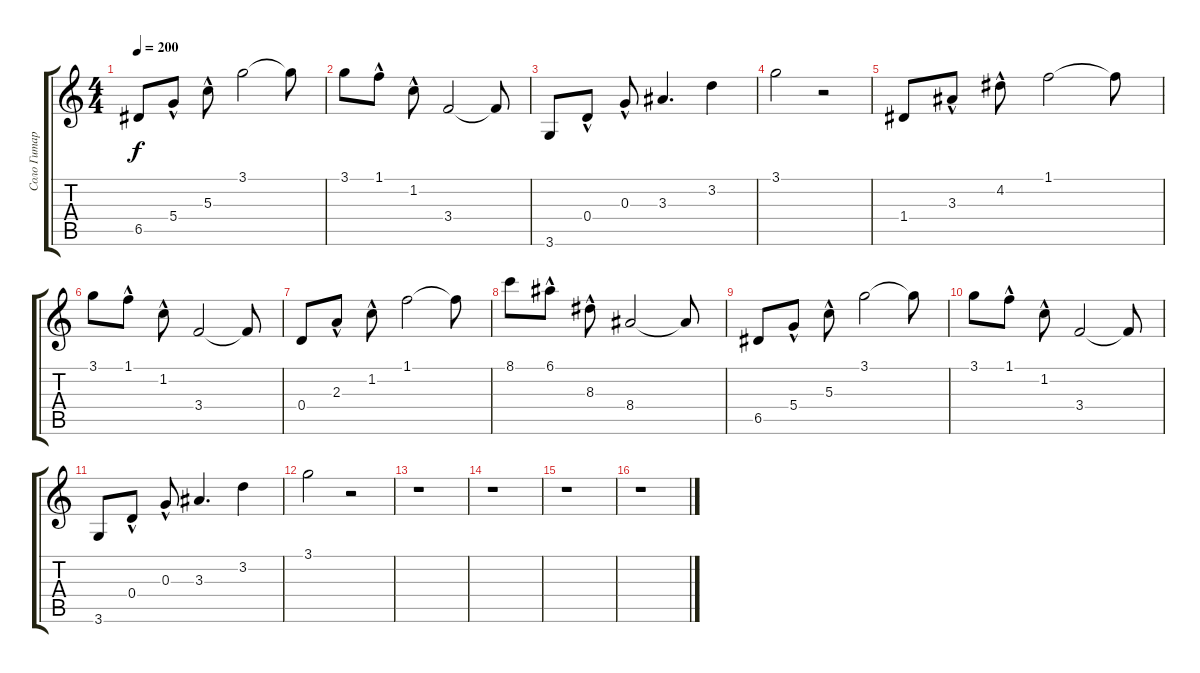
\track ("Соло Гитара Clean" "Соло Гитар") {instrument electricguitarclean}
\staff {score tabs}
\tuning (E4 B3 G3 D3 A2 E2) {hide}
\ts (4 4)
\tempo 200
\clef g2
\ks c
6.5.8{dy f} 5.4{hac}.8 5.3{hac}.8 3.1.2 3.1{t}.8 |
3.1.8 1.1{hac}.8 1.2{hac}.8 3.4.2 3.4{t}.8 |
3.6.8 0.4{hac}.8 0.3{hac}.8 3.3.4{d} 3.2.4 |
3.1.2 r.2 |
1.4.8 3.3{hac}.8 4.2{hac}.8 1.1.2 1.1{t}.8 |
3.1.8 1.1{hac}.8 1.2{hac}.8 3.4.2 3.4{t}.8 |
0.4.8 2.3{hac}.8 1.2{hac}.8 1.1.2 1.1{t}.8 |
8.1.8 6.1{hac}.8 8.3{hac}.8 8.4.2 8.4{t}.8 |
6.5.8 5.4{hac}.8 5.3{hac}.8 3.1.2 3.1{t}.8 |
3.1.8 1.1{hac}.8 1.2{hac}.8 3.4.2 3.4{t}.8 |
3.6.8 0.4{hac}.8 0.3{hac}.8 3.3.4{d} 3.2.4 |
3.1.2 r.2 |
r.1 |
r.1 |
r.1 |
r.1
